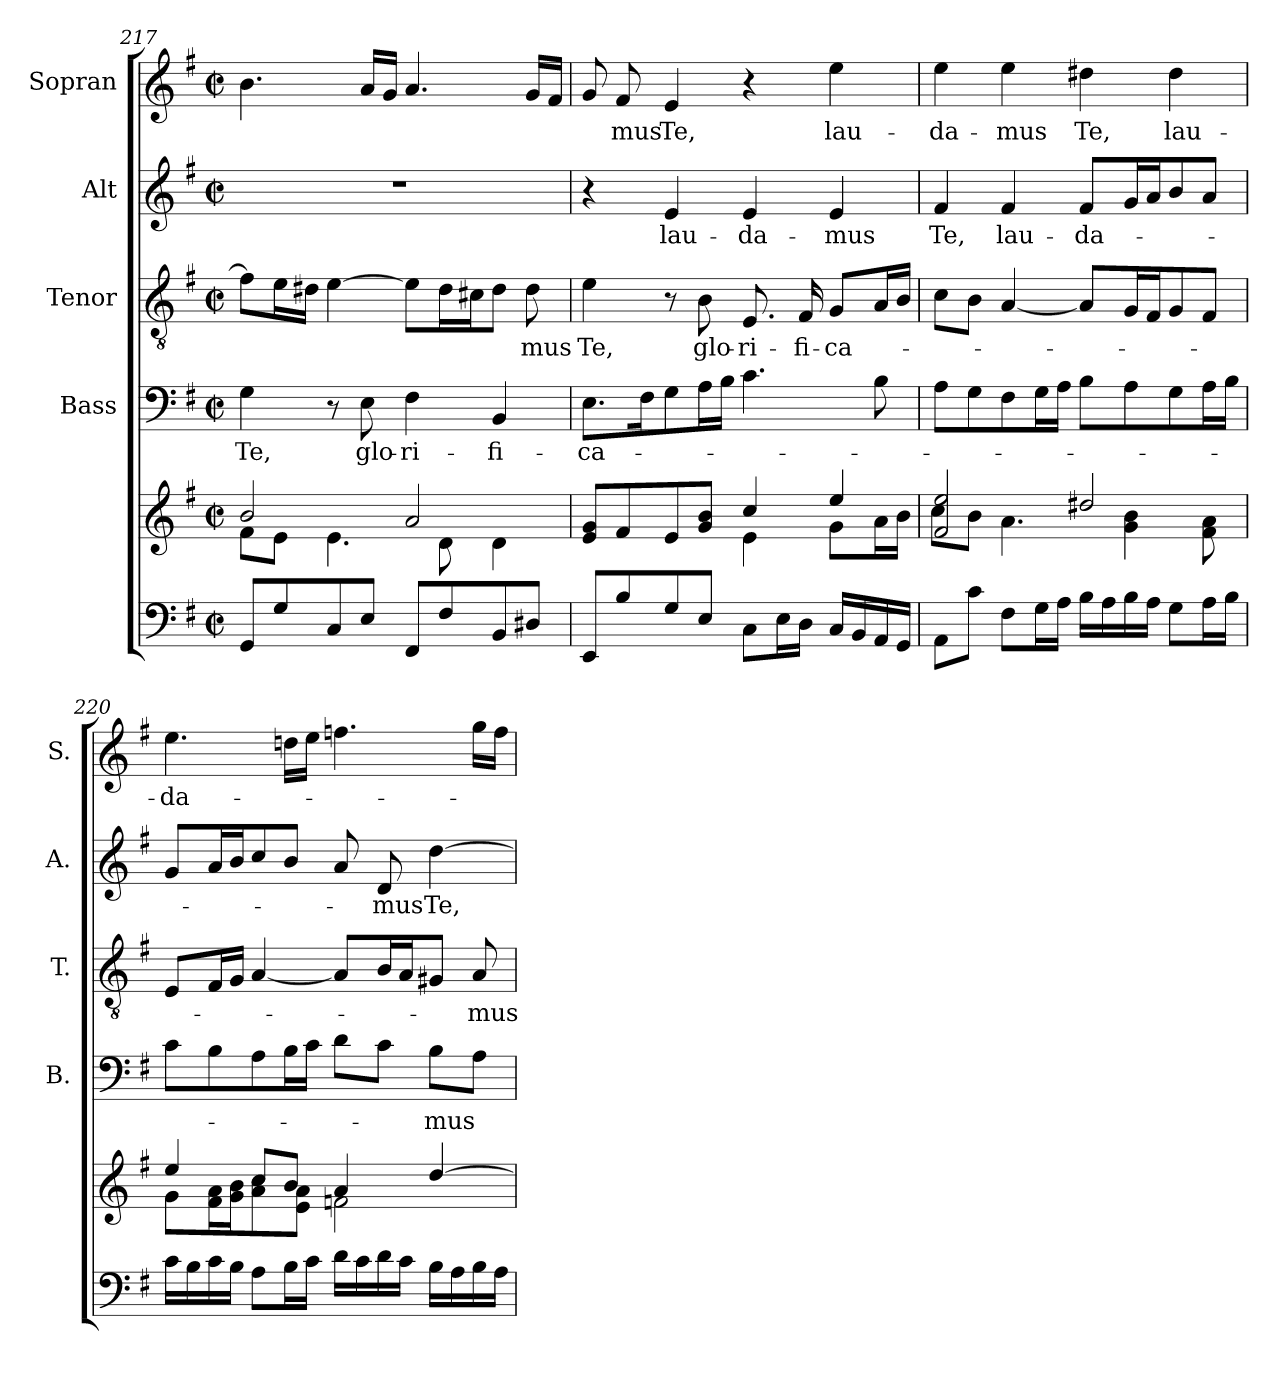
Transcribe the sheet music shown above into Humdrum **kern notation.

**kern	**kern	**kern	**text	**kern	**text	**kern	**text	**kern	**text
*part5	*part5	*part4	*part4	*part3	*part3	*part2	*part2	*part1	*part1
*staff6	*staff5	*staff4	*staff4	*staff3	*staff3	*staff2	*staff2	*staff1	*staff1
*	*	*I"Bass	*	*I"Tenor	*	*I"Alt	*	*I"Sopran	*
*	*	*I'B.	*	*I'T.	*	*I'A.	*	*I'S.	*
!!LO:PB:g=z
*clefF4	*clefG2	*clefF4	*	*clefGv2	*	*clefG2	*	*clefG2	*
*k[f#]	*k[f#]	*k[f#]	*	*k[f#]	*	*k[f#]	*	*k[f#]	*
*G:	*G:	*G:	*	*G:	*	*G:	*	*G:	*
*M2/2	*M2/2	*M2/2	*	*M2/2	*	*M2/2	*	*M2/2	*
*met(c|)	*met(c|)	*met(c|)	*	*met(c|)	*	*met(c|)	*	*met(c|)	*
=217	=217	=217	=217	=217	=217	=217	=217	=217	=217
*	*^	*	*	*	*	*	*	*	*
!	!	!	!	!LO:LY:b	!	!	!	!	!	!
8GG/L	2b/	8f#\L	4G\	Te,	8f#\L]	.	1r	.	4.b\	.
8G/	.	8e\J	.	.	16e\L	.	.	.	.	.
.	.	.	.	.	16d#X\JJ	.	.	.	.	.
8C/	.	4.e\	8r	.	[4e\	.	.	.	.	.
!	!	!	!	!LO:LY:b	!	!	!	!	!	!
8E/J	.	.	8E\	glo-	.	.	.	.	16a/LL	.
.	.	.	.	.	.	.	.	.	16g/JJ	.
!	!	!	!	!LO:LY:b	!	!	!	!	!	!
8FF#/L	2a/	.	4F#\	-ri-	8e\L]	.	.	.	4.a/	.
8F#/	.	8d\	.	.	16d#\L	.	.	.	.	.
.	.	.	.	.	16c#X\J	.	.	.	.	.
!	!	!	!	!LO:LY:b	!	!	!	!	!	!
8BB/	.	4d\	4BB/	-fi-	8d#\J	.	.	.	.	.
!	!	!	!	!	!	!LO:LY:b	!	!	!	!
8D#X/J	.	.	.	.	8d#\	-mus	.	.	16g/LL	.
.	.	.	.	.	.	.	.	.	16f#/JJ	.
=218	=218	=218	=218	=218	=218	=218	=218	=218	=218	=218
!	!	!	!	!LO:LY:b	!	!LO:LY:b	!	!	!	!
8EE/L	8e/ 8g/L	2ryy	8.E\L	-ca-	4e\	Te,	4r	.	8g/	.
!	!	!	!	!	!	!	!	!	!	!LO:LY:b
8B/	8f#/	.	.	.	.	.	.	.	8f#/	-mus
.	.	.	16F#\k	.	.	.	.	.	.	.
!	!	!	!	!	!	!	!	!LO:LY:b	!	!LO:LY:b
8G/	8e/	.	8G\	.	8r	.	4e/	lau-	4e/	Te,
!	!	!	!	!	!	!LO:LY:b	!	!	!	!
8E/J	8g/ 8b/J	.	16A\L	.	8B\	glo-	.	.	.	.
.	.	.	16B\JJ	.	.	.	.	.	.	.
!	!	!	!	!	!	!LO:LY:b	!	!LO:LY:b	!	!
8C\L	4cc/	4e\	4.c\	.	8.E/	-ri-	4e/	-da-	4r	.
16E\L	.	.	.	.	.	.	.	.	.	.
!	!	!	!	!	!	!LO:LY:b	!	!	!	!
16D\JJ	.	.	.	.	16F#/	-fi-	.	.	.	.
!	!	!	!	!	!	!LO:LY:b	!	!LO:LY:b	!	!LO:LY:b
16C/LL	4ee/	8g\L	.	.	8G/L	-ca-	4e/	-mus	4ee\	lau-
16BB/	.	.	.	.	.	.	.	.	.	.
16AA/	.	16a\L	8B\	.	16A/L	.	.	.	.	.
16GG/JJ	.	16b\JJ	.	.	16B/JJ	.	.	.	.	.
=219	=219	=219	=219	=219	=219	=219	=219	=219	=219	=219
!	!	!	!	!	!	!	!	!LO:LY:b	!	!LO:LY:b
8AA\L	2f#/ 2ee/	8cc\L	8A\L	.	8c\L	.	4f#/	Te,	4ee\	-da-
8c\J	.	8b\J	8G\	.	8B\J	.	.	.	.	.
!	!	!	!	!	!	!	!	!LO:LY:b	!	!LO:LY:b
8F#\L	.	4.a\	8F#\	.	[4A/	.	4f#/	lau-	4ee\	-mus
16G\L	.	.	16G\L	.	.	.	.	.	.	.
16A\JJ	.	.	16A\JJ	.	.	.	.	.	.	.
!	!	!	!	!	!	!	!	!LO:LY:b	!	!LO:LY:b
16B\LL	2dd#X/	.	8B\L	.	8A/L]	.	8f#/L	-da-	4dd#X\	Te,
16A\	.	.	.	.	.	.	.	.	.	.
16B\	.	4g\ 4b\	8A\	.	16G/L	.	16g/L	.	.	.
16A\JJ	.	.	.	.	16F#/J	.	16a/J	.	.	.
!	!	!	!	!	!	!	!	!	!	!LO:LY:b
8G\L	.	.	8G\	.	8G/	.	8b/	.	4dd#\	lau-
16A\L	.	8f#\ 8a\	16A\L	.	8F#/J	.	8a/J	.	.	.
16B\JJ	.	.	16B\JJ	.	.	.	.	.	.	.
!!LO:LB:g=z
=220	=220	=220	=220	=220	=220	=220	=220	=220	=220	=220
!	!	!	!	!	!	!	!	!	!	!LO:LY:b
16c\LL	4ee/	8g\L	8c\L	.	8E/L	.	8g/L	.	4.ee\	-da-
16B\	.	.	.	.	.	.	.	.	.	.
16c\	.	16f#\ 16a\L	8B\	.	16F#/L	.	16a/L	.	.	.
16B\JJ	.	16g\ 16b\J	.	.	16G/JJ	.	16b/J	.	.	.
8A\L	8cc/L	8a\ 8cc\	8A\	.	[4A/	.	8cc/	.	.	.
16B\L	8b/J	8e\ 8a\J	16B\L	.	.	.	8b/J	.	16ddn\LL	.
16c\JJ	.	.	16c\JJ	.	.	.	.	.	16ee\JJ	.
16d\LL	4a/	2fn\	8d\L	.	8A/L]	.	8a/	.	4.ffn\	.
16c\	.	.	.	.	.	.	.	.	.	.
!	!	!	!	!	!	!	!	!LO:LY:b	!	!
16d\	.	.	8c\J	.	16B/L	.	8d/	-mus	.	.
16c\JJ	.	.	.	.	16A/J	.	.	.	.	.
!	!	!	!	!LO:LY:b	!	!	!	!LO:LY:b	!	!
16B\LL	[>4dd/	.	8B\L	-mus	8G#X/J	.	[4dd\	Te,	.	.
16A\	.	.	.	.	.	.	.	.	.	.
!	!	!	!	!	!	!LO:LY:b	!	!	!	!
16B\	.	.	8A\J	.	8A/	-mus	.	.	16gg\LL	.
16A\JJ	.	.	.	.	.	.	.	.	16ff\JJ	.
*	*v	*v	*	*	*	*	*	*	*	*
=	=	=	=	=	=	=	=	=	=
*-	*-	*-	*-	*-	*-	*-	*-	*-	*-
